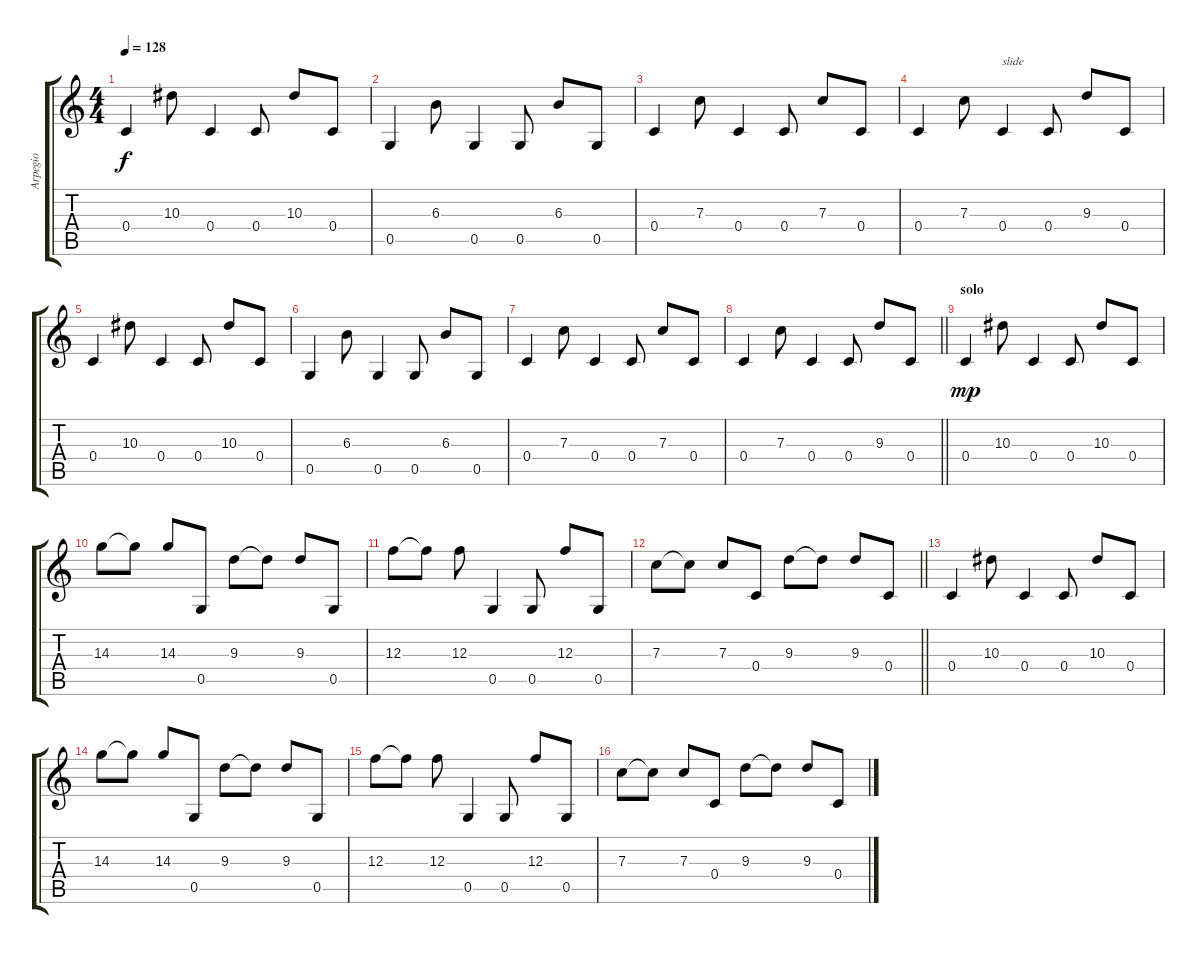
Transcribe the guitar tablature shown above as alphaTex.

\track ("Arpegio" "Arpegio") {instrument acousticguitarsteel}
\staff {score tabs}
\tuning (D4 A3 F3 C3 G2 D2) {hide}
\ts (4 4)
\tempo 128
\clef g2
\ks c
0.4.4{dy f} 10.3.8 0.4.4 0.4.8 10.3.8 0.4.8 |
0.5.4 6.3.8 0.5.4 0.5.8 6.3.8 0.5.8 |
0.4.4 7.3.8 0.4.4 0.4.8 7.3.8 0.4.8 |
0.4.4 7.3.8 0.4.4{txt "slide"} 0.4.8 9.3.8 0.4.8 |
0.4.4 10.3.8 0.4.4 0.4.8 10.3.8 0.4.8 |
0.5.4 6.3.8 0.5.4 0.5.8 6.3.8 0.5.8 |
0.4.4 7.3.8 0.4.4 0.4.8 7.3.8 0.4.8 |
\barLineRight lightlight
0.4.4 7.3.8 0.4.4 0.4.8 9.3.8 0.4.8 |
\section ("" "solo")
0.4.4{dy mp} 10.3.8 0.4.4 0.4.8 10.3.8 0.4.8 |
14.3.8 14.3{t}.8 14.3.8 0.5.8 9.3.8 9.3{t}.8 9.3.8 0.5.8 |
12.3.8 12.3{t}.8 12.3.8 0.5.4 0.5.8 12.3.8 0.5.8 |
\barLineRight lightlight
7.3.8 7.3{t}.8 7.3.8 0.4.8 9.3.8 9.3{t}.8 9.3.8 0.4.8 |
\section ("" "")
0.4.4 10.3.8 0.4.4 0.4.8 10.3.8 0.4.8 |
14.3.8 14.3{t}.8 14.3.8 0.5.8 9.3.8 9.3{t}.8 9.3.8 0.5.8 |
12.3.8 12.3{t}.8 12.3.8 0.5.4 0.5.8 12.3.8 0.5.8 |
7.3.8 7.3{t}.8 7.3.8 0.4.8 9.3.8 9.3{t}.8 9.3.8 0.4.8
